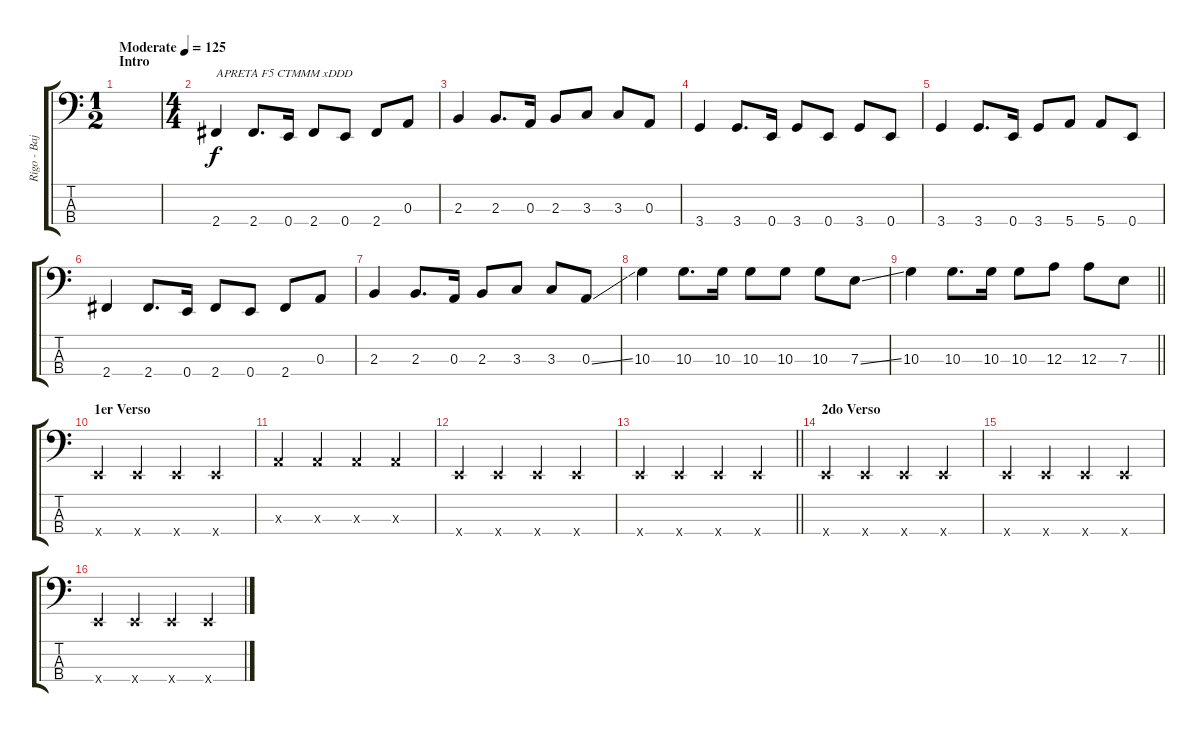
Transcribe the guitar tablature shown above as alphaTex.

\track ("Rigo - Bajo" "Rigo - Baj") {instrument electricbasspick}
\staff {score tabs}
\tuning (G2 D2 A1 E1) {hide}
\ts (1 2)
\section ("" "Intro")
\tempo (125 "Moderate")
\clef f4
\ks c
|
\ts (4 4)
2.4.4{txt "APRETA F5 CTMMM xDDD"} 2.4.8{d} 0.4.16 2.4.8 0.4.8 2.4.8 0.3.8 |
2.3.4 2.3.8{d} 0.3.16 2.3.8 3.3.8 3.3.8 0.3.8 |
3.4.4 3.4.8{d} 0.4.16 3.4.8 0.4.8 3.4.8 0.4.8 |
3.4.4 3.4.8{d} 0.4.16 3.4.8 5.4.8 5.4.8 0.4.8 |
2.4.4 2.4.8{d} 0.4.16 2.4.8 0.4.8 2.4.8 0.3.8 |
2.3.4 2.3.8{d} 0.3.16 2.3.8 3.3.8 3.3.8 0.3{ss}.8 |
10.3.4 10.3.8{d} 10.3.16 10.3.8 10.3.8 10.3.8 7.3{ss}.8 |
\barLineRight lightlight
10.3.4 10.3.8{d} 10.3.16 10.3.8 12.3.8 12.3.8 7.3.8 |
\section ("" "1er Verso ")
0.4{x}.4 0.4{x}.4 0.4{x}.4 0.4{x}.4 |
0.3{x}.4 0.3{x}.4 0.3{x}.4 0.3{x}.4 |
0.4{x}.4 0.4{x}.4 0.4{x}.4 0.4{x}.4 |
\barLineRight lightlight
0.4{x}.4 0.4{x}.4 0.4{x}.4 0.4{x}.4 |
\section ("" "2do Verso")
0.4{x}.4 0.4{x}.4 0.4{x}.4 0.4{x}.4 |
0.4{x}.4 0.4{x}.4 0.4{x}.4 0.4{x}.4 |
0.4{x}.4 0.4{x}.4 0.4{x}.4 0.4{x}.4
